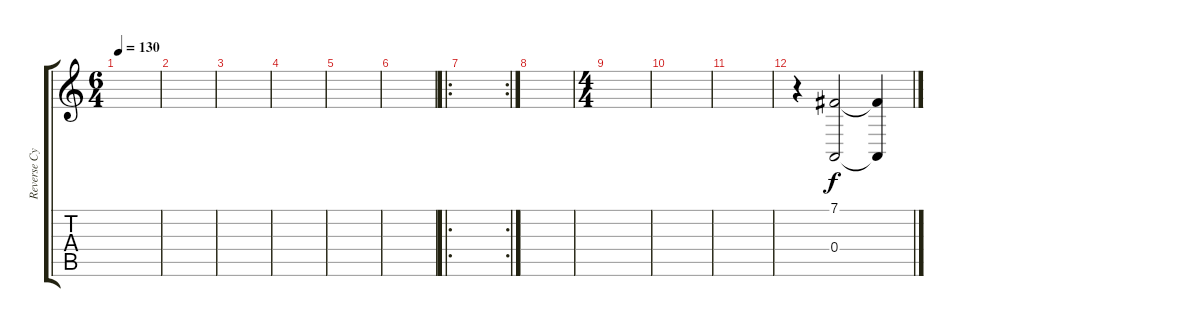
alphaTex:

\track ("Reverse Cymbal" "Reverse Cy") {instrument reversecymbal}
\staff {score tabs}
\tuning (B3 Gb3 D3 A2 E2 B1) {hide}
\ts (6 4)
\tempo 130
\clef g2
\ks c
|
|
|
|
|
|
\ro
\rc 2
|
|
\ts (4 4)
|
|
|
r.4 (7.1 0.4).2 (7.1{t} 0.4{t}).4
